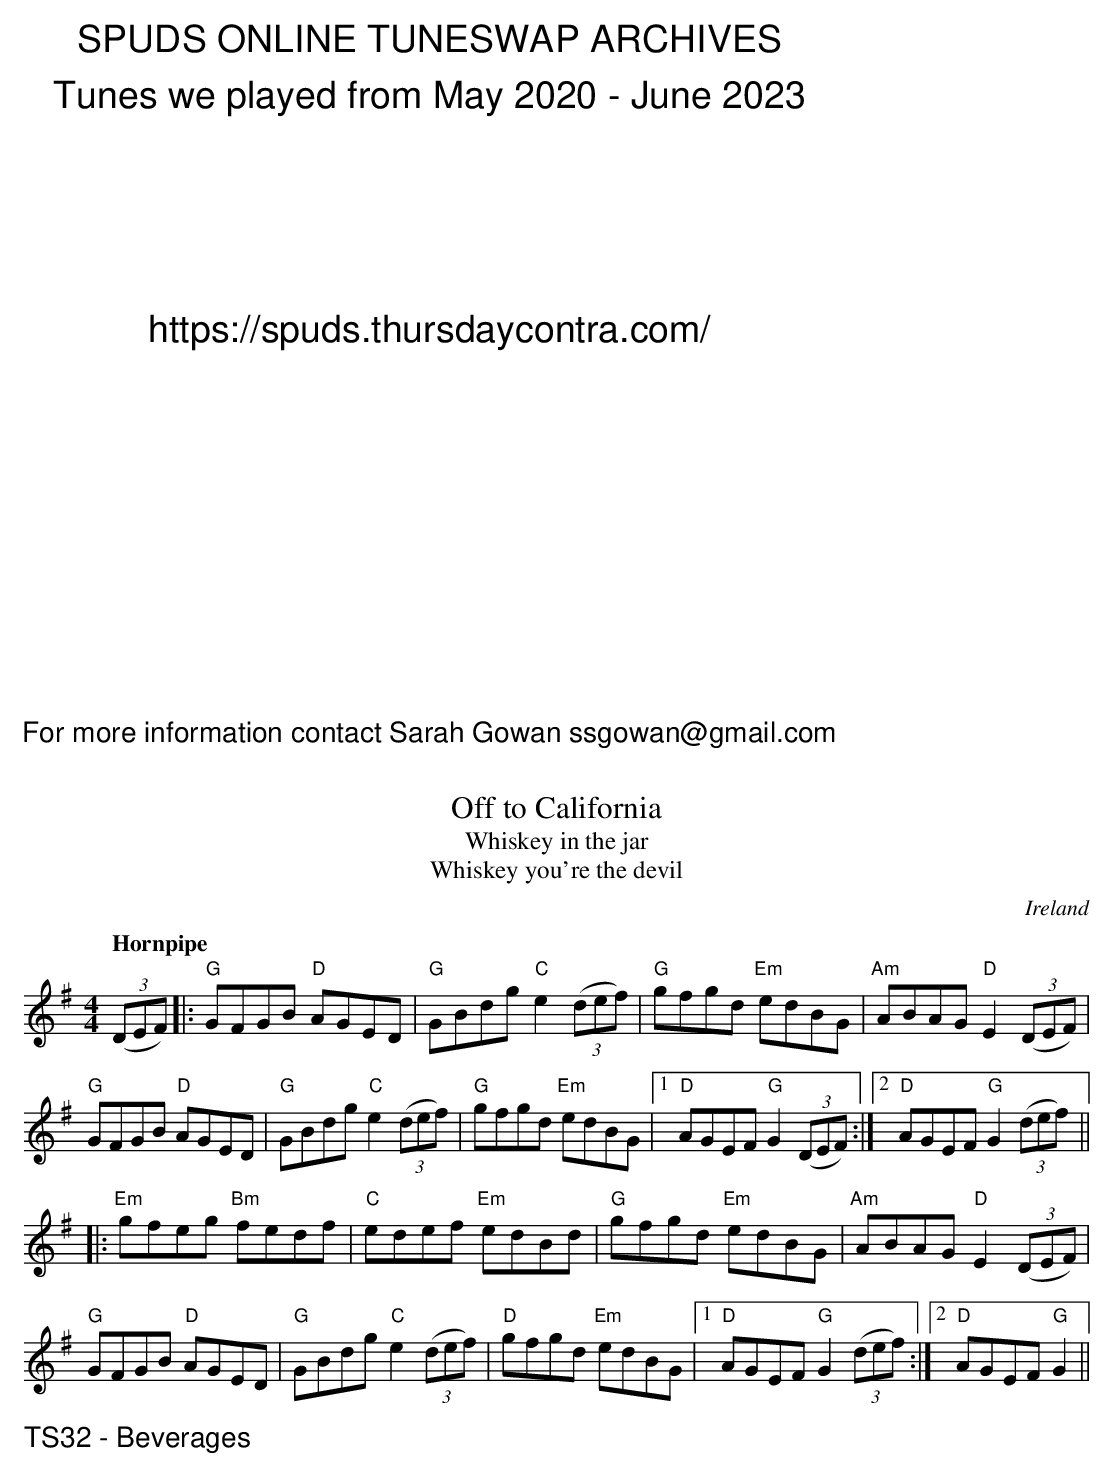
X:1
T:Off to California
T:Whiskey in the jar
T:Whiskey you're the devil
Q:"Hornpipe"
O:Ireland
M:4/4
L:1/8
K:G
(3(DEF)|:\
"G"GFGB "D"AGED|"G"GBdg "C"e2(3(def)|\
"G"gfgd "Em"edBG|"Am"ABAG "D"E2 (3(DEF)|
"G"GFGB "D"AGED|\
"G"GBdg "C"e2(3(def)|"G"gfgd "Em"edBG |1"D"AGEF "G"G2 (3(DEF):|2 "D" AGEF "G"G2 (3(def) ||
|:"Em"gfeg "Bm"fedf|"C"edef "Em"edBd| "G"gfgd "Em"edBG| "Am"ABAG "D"E2 (3(DEF)|
 "G"GFGB "D"AGED|"G"GBdg "C"e2(3(def)|"D"gfgd "Em"edBG |1"D"AGEF "G"G2 (3(def):|2 "D"AGEF "G"G2 ||
